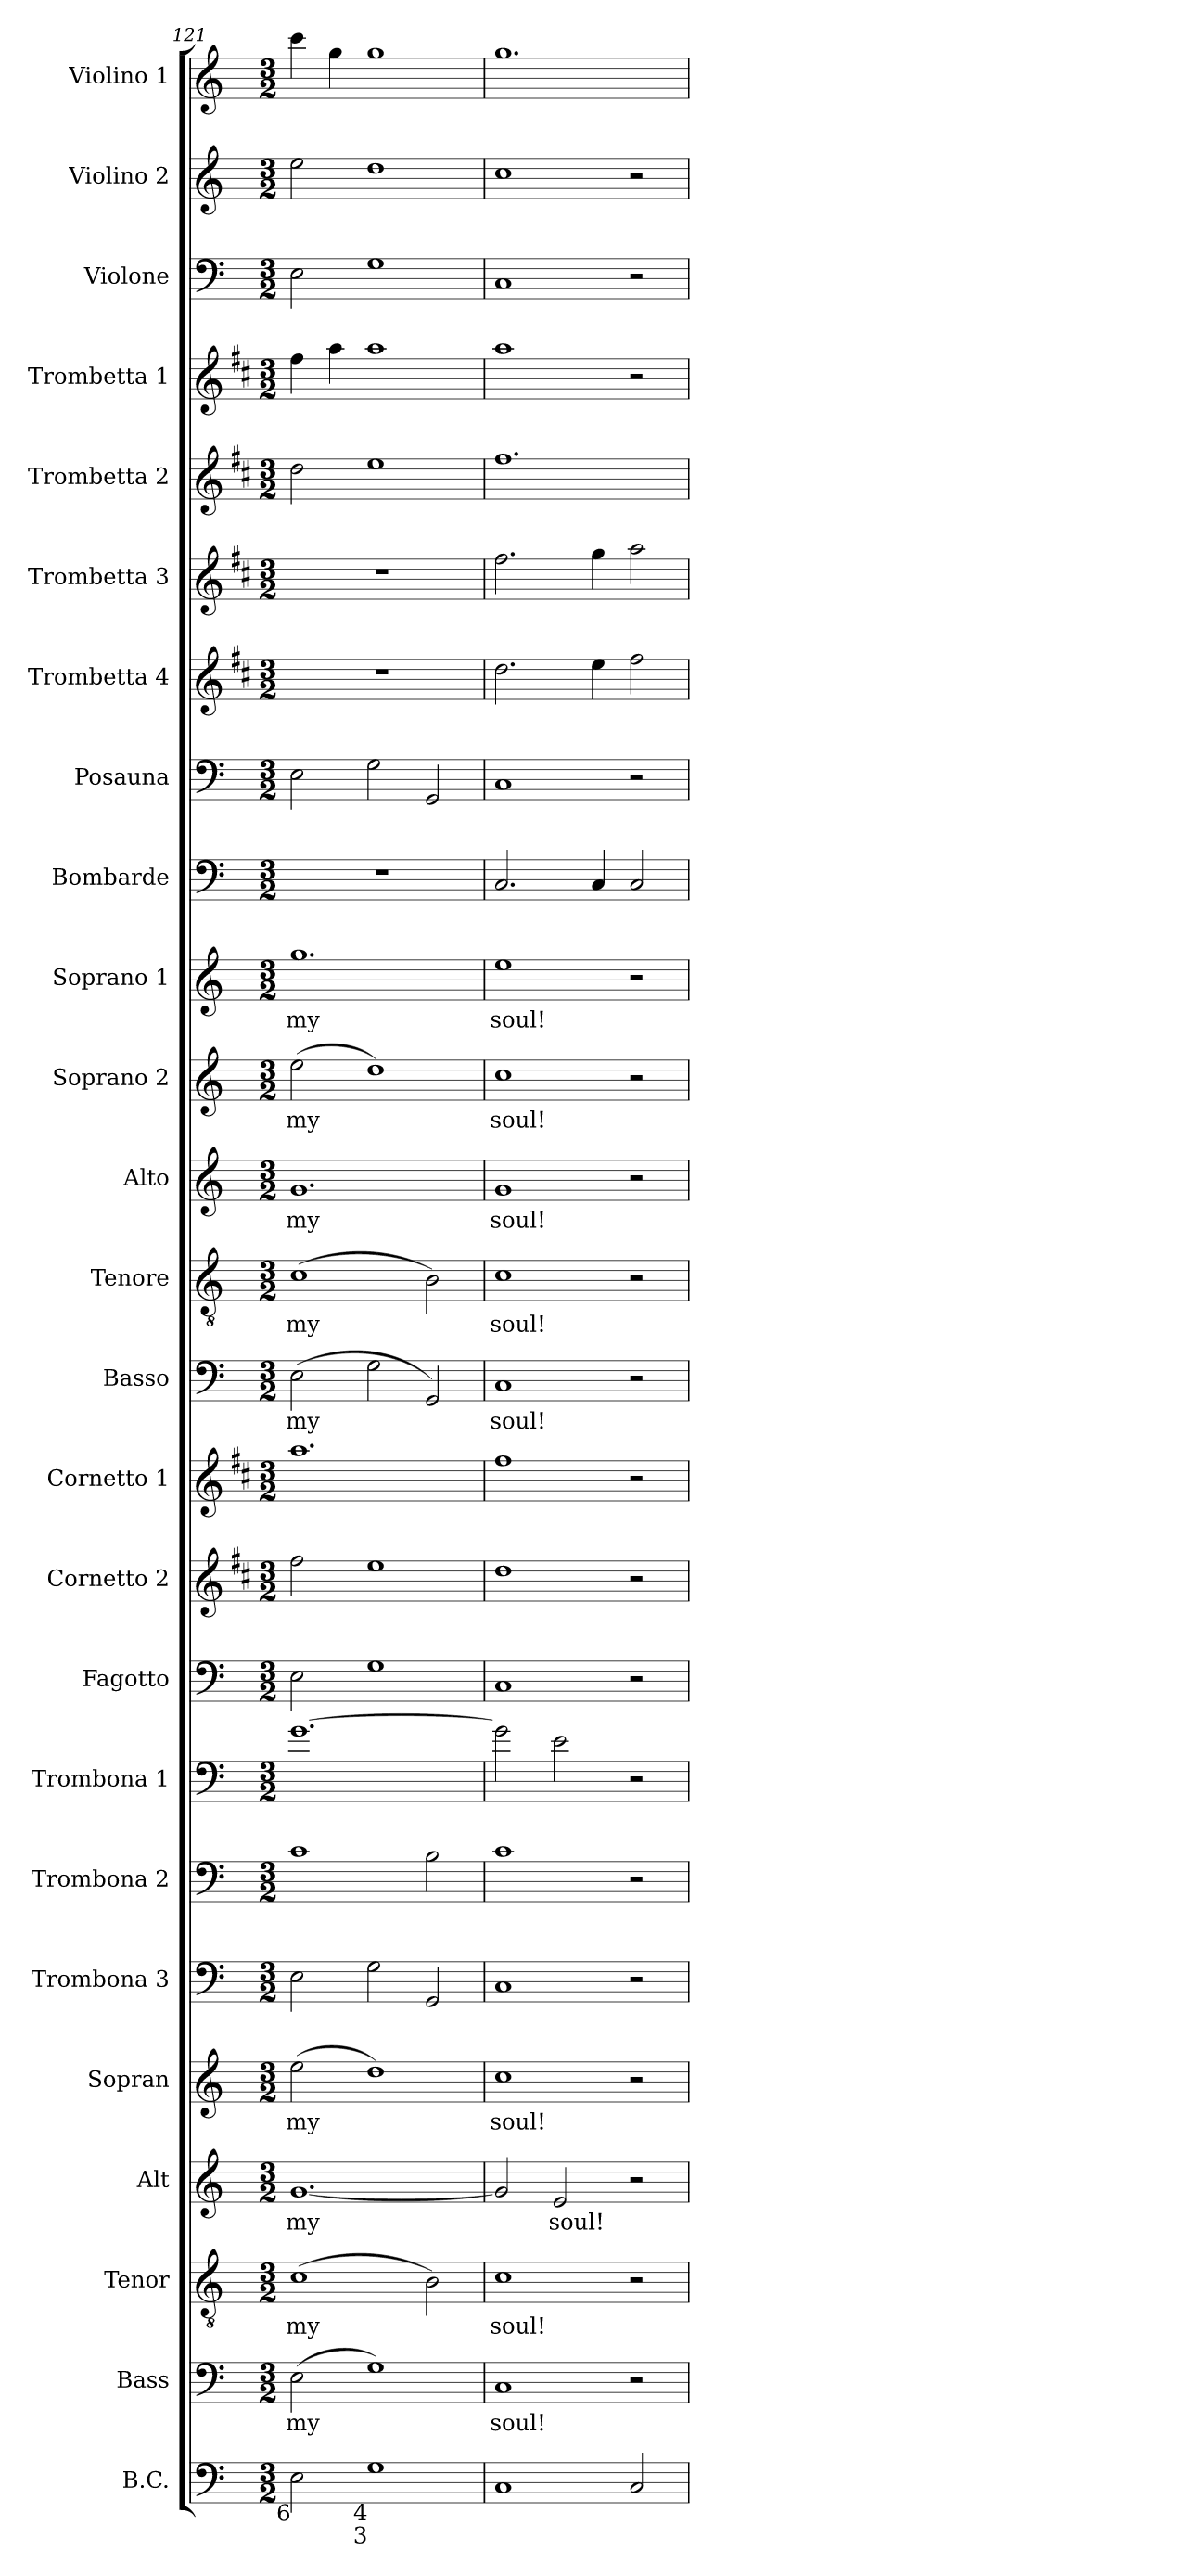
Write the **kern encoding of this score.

**kern	**kern	**text	**kern	**text	**kern	**text	**kern	**text	**kern	**kern	**kern	**kern	**kern	**kern	**kern	**text	**kern	**text	**kern	**text	**kern	**text	**kern	**text	**kern	**kern	**kern	**kern	**kern	**kern	**kern	**kern	**kern
*part25	*part24	*part24	*part23	*part23	*part22	*part22	*part21	*part21	*part20	*part19	*part18	*part17	*part16	*part15	*part14	*part14	*part13	*part13	*part12	*part12	*part11	*part11	*part10	*part10	*part9	*part8	*part7	*part6	*part5	*part4	*part3	*part2	*part1
*staff25	*staff24	*staff24	*staff23	*staff23	*staff22	*staff22	*staff21	*staff21	*staff20	*staff19	*staff18	*staff17	*staff16	*staff15	*staff14	*staff14	*staff13	*staff13	*staff12	*staff12	*staff11	*staff11	*staff10	*staff10	*staff9	*staff8	*staff7	*staff6	*staff5	*staff4	*staff3	*staff2	*staff1
*I"B.C.	*I"Bass	*	*I"Tenor	*	*I"Alt	*	*I"Sopran	*	*I"Trombona 3	*I"Trombona 2	*I"Trombona 1	*I"Fagotto	*I"Cornetto 2	*I"Cornetto 1	*I"Basso	*	*I"Tenore	*	*I"Alto	*	*I"Soprano 2	*	*I"Soprano 1	*	*I"Bombarde	*I"Posauna	*I"Trombetta 4	*I"Trombetta 3	*I"Trombetta 2	*I"Trombetta 1	*I"Violone	*I"Violino 2	*I"Violino 1
*I'B.C.	*I'B.	*	*I'T.	*	*I'A.	*	*I'S.	*	*I'Tbn. 2	*I'Tbn. 2	*I'Tbn. 1	*I'Fag.	*I'Cor. 2	*I'Cor. 1	*I'B.	*	*I'T.	*	*I'A.	*	*I'S.	*	*I'S.	*	*	*	*	*	*	*	*	*I'Vl. 2	*I'Vl. 1
*clefF4	*clefF4	*	*clefGv2	*	*clefG2	*	*clefG2	*	*clefF4	*clefF4	*clefF4	*clefF4	*clefG2	*clefG2	*clefF4	*	*clefGv2	*	*clefG2	*	*clefG2	*	*clefG2	*	*clefF4	*clefF4	*clefG2	*clefG2	*clefG2	*clefG2	*clefF4	*clefG2	*clefG2
*	*	*	*ITrd7c12	*	*	*	*	*	*	*	*	*	*ITrd1c2	*ITrd1c2	*	*	*ITrd7c12	*	*	*	*	*	*	*	*	*	*ITrd1c2	*ITrd1c2	*ITrd1c2	*ITrd1c2	*	*	*
*k[]	*k[]	*	*k[]	*	*k[]	*	*k[]	*	*k[]	*k[]	*k[]	*k[]	*k[]	*k[]	*k[]	*	*k[]	*	*k[]	*	*k[]	*	*k[]	*	*k[]	*k[]	*k[]	*k[]	*k[]	*k[]	*k[]	*k[]	*k[]
*C:	*C:	*	*C:	*	*C:	*	*C:	*	*C:	*C:	*C:	*C:	*C:	*C:	*C:	*	*C:	*	*C:	*	*C:	*	*C:	*	*C:	*C:	*C:	*C:	*C:	*C:	*C:	*C:	*C:
*M3/2	*M3/2	*	*M3/2	*	*M3/2	*	*M3/2	*	*M3/2	*M3/2	*M3/2	*M3/2	*M3/2	*M3/2	*M3/2	*	*M3/2	*	*M3/2	*	*M3/2	*	*M3/2	*	*M3/2	*M3/2	*M3/2	*M3/2	*M3/2	*M3/2	*M3/2	*M3/2	*M3/2
=121	=121	=121	=121	=121	=121	=121	=121	=121	=121	=121	=121	=121	=121	=121	=121	=121	=121	=121	=121	=121	=121	=121	=121	=121	=121	=121	=121	=121	=121	=121	=121	=121	=121
!	!	!LO:LY:b:color=#000000	!	!	!	!	!	!	!	!	!	!	!	!	!	!	!	!	!	!	!	!	!	!	!	!	!	!	!	!	!	!	!
!	!	!	!	!LO:LY:b:color=#000000	!	!	!	!	!	!	!	!	!	!	!	!	!	!	!	!	!	!	!	!	!	!	!	!	!	!	!	!	!
!	!	!	!	!	!	!LO:LY:b:color=#000000	!	!	!	!	!	!	!	!	!	!	!	!	!	!	!	!	!	!	!	!	!	!	!	!	!	!	!
!	!	!	!	!	!	!	!	!LO:LY:b:color=#000000	!	!	!	!	!	!	!	!	!	!	!	!	!	!	!	!	!	!	!	!	!	!	!	!	!
!	!	!	!	!	!	!	!	!	!	!	!	!	!	!	!	!LO:LY:b:color=#000000	!	!	!	!	!	!	!	!	!	!	!	!	!	!	!	!	!
!	!	!	!	!	!	!	!	!	!	!	!	!	!	!	!	!	!	!LO:LY:b:color=#000000	!	!	!	!	!	!	!	!	!	!	!	!	!	!	!
!	!	!	!	!	!	!	!	!	!	!	!	!	!	!	!	!	!	!	!	!LO:LY:b:color=#000000	!	!	!	!	!	!	!	!	!	!	!	!	!
!	!	!	!	!	!	!	!	!	!	!	!	!	!	!	!	!	!	!	!	!	!	!LO:LY:b:color=#000000	!	!	!	!	!	!	!	!	!	!	!
!LO:TX:b:rj:t=6	!	!	!	!	!	!	!	!	!	!	!	!	!	!	!	!	!	!	!	!	!	!	!	!	!	!	!	!	!	!	!	!	!
!	!	!	!	!	!	!	!	!	!	!	!	!	!	!	!	!	!	!	!	!	!	!	!	!LO:LY:b:color=#000000	!LO:N:vis=1	!	!LO:N:vis=1	!LO:N:vis=1	!	!	!	!	!
2Ei\	(2Ei\	my	(1Ci	my	[1.gi	my	(2eei\	my	2Ei\	1ci	[1.gi	2Ei\	2eei\	1.ggi	(2Ei\	my	(1Ci	my	1.gi	my	(2eei\	my	1.ggi	my	1.r	2Ei\	1.r	1.r	2cci\	4eei\	2Ei\	2eei\	4ccci\
.	.	.	.	.	.	.	.	.	.	.	.	.	.	.	.	.	.	.	.	.	.	.	.	.	.	.	.	.	.	4ggi\	.	.	4ggi\
!LO:TX:b:rj:t=4	!	!	!	!	!	!	!	!	!	!	!	!	!	!	!	!	!	!	!	!	!	!	!	!	!	!	!	!	!	!	!	!	!
!LO:TX:b:rj:t=3	!	!	!	!	!	!	!	!	!	!	!	!	!	!	!	!	!	!	!	!	!	!	!	!	!	!	!	!	!	!	!	!	!
1Gi	1Gi)	.	.	.	.	.	1ddi)	.	2Gi\	.	.	1Gi	1ddi	.	2Gi\	.	.	.	.	.	1ddi)	.	.	.	.	2Gi\	.	.	1ddi	1ggi	1Gi	1ddi	1ggi
.	.	.	2BBi\)	.	.	.	.	.	2GGi/	2Bi\	.	.	.	.	2GGi/)	.	2BBi\)	.	.	.	.	.	.	.	.	2GGi/	.	.	.	.	.	.	.
=122	=122	=122	=122	=122	=122	=122	=122	=122	=122	=122	=122	=122	=122	=122	=122	=122	=122	=122	=122	=122	=122	=122	=122	=122	=122	=122	=122	=122	=122	=122	=122	=122	=122
!	!	!LO:LY:b:color=#000000	!	!	!	!	!	!	!	!	!	!	!	!	!	!	!	!	!	!	!	!	!	!	!	!	!	!	!	!	!	!	!
!	!	!	!	!LO:LY:b:color=#000000	!	!	!	!	!	!	!	!	!	!	!	!	!	!	!	!	!	!	!	!	!	!	!	!	!	!	!	!	!
!	!	!	!	!	!	!	!	!LO:LY:b:color=#000000	!	!	!	!	!	!	!	!	!	!	!	!	!	!	!	!	!	!	!	!	!	!	!	!	!
!	!	!	!	!	!	!	!	!	!	!	!	!	!	!	!	!LO:LY:b:color=#000000	!	!	!	!	!	!	!	!	!	!	!	!	!	!	!	!	!
!	!	!	!	!	!	!	!	!	!	!	!	!	!	!	!	!	!	!LO:LY:b:color=#000000	!	!	!	!	!	!	!	!	!	!	!	!	!	!	!
!	!	!	!	!	!	!	!	!	!	!	!	!	!	!	!	!	!	!	!	!LO:LY:b:color=#000000	!	!	!	!	!	!	!	!	!	!	!	!	!
!	!	!	!	!	!	!	!	!	!	!	!	!	!	!	!	!	!	!	!	!	!	!LO:LY:b:color=#000000	!	!	!	!	!	!	!	!	!	!	!
!	!	!	!	!	!	!	!	!	!	!	!	!	!	!	!	!	!	!	!	!	!	!	!	!LO:LY:b:color=#000000	!	!	!	!	!	!	!	!	!
1Ci	1Ci	soul!	1Ci	soul!	2gi/]	.	1cci	soul!	1Ci	1ci	2gi\]	1Ci	1cci	1eei	1Ci	soul!	1Ci	soul!	1gi	soul!	1cci	soul!	1eei	soul!	2.Ci/	1Ci	2.cci\	2.eei\	1.eei	1ggi	1Ci	1cci	1.ggi
!	!	!	!	!	!	!LO:LY:b:color=#000000	!	!	!	!	!	!	!	!	!	!	!	!	!	!	!	!	!	!	!	!	!	!	!	!	!	!	!
.	.	.	.	.	2ei/	soul!	.	.	.	.	2ei\	.	.	.	.	.	.	.	.	.	.	.	.	.	.	.	.	.	.	.	.	.	.
.	.	.	.	.	.	.	.	.	.	.	.	.	.	.	.	.	.	.	.	.	.	.	.	.	4Ci/	.	4ddi\	4ffi\	.	.	.	.	.
2Ci/	2r	.	2r	.	2r	.	2r	.	2r	2r	2r	2r	2r	2r	2r	.	2r	.	2r	.	2r	.	2r	.	2Ci/	2r	2eei\	2ggi\	.	2r	2r	2r	.
=	=	=	=	=	=	=	=	=	=	=	=	=	=	=	=	=	=	=	=	=	=	=	=	=	=	=	=	=	=	=	=	=	=
*-	*-	*-	*-	*-	*-	*-	*-	*-	*-	*-	*-	*-	*-	*-	*-	*-	*-	*-	*-	*-	*-	*-	*-	*-	*-	*-	*-	*-	*-	*-	*-	*-	*-
